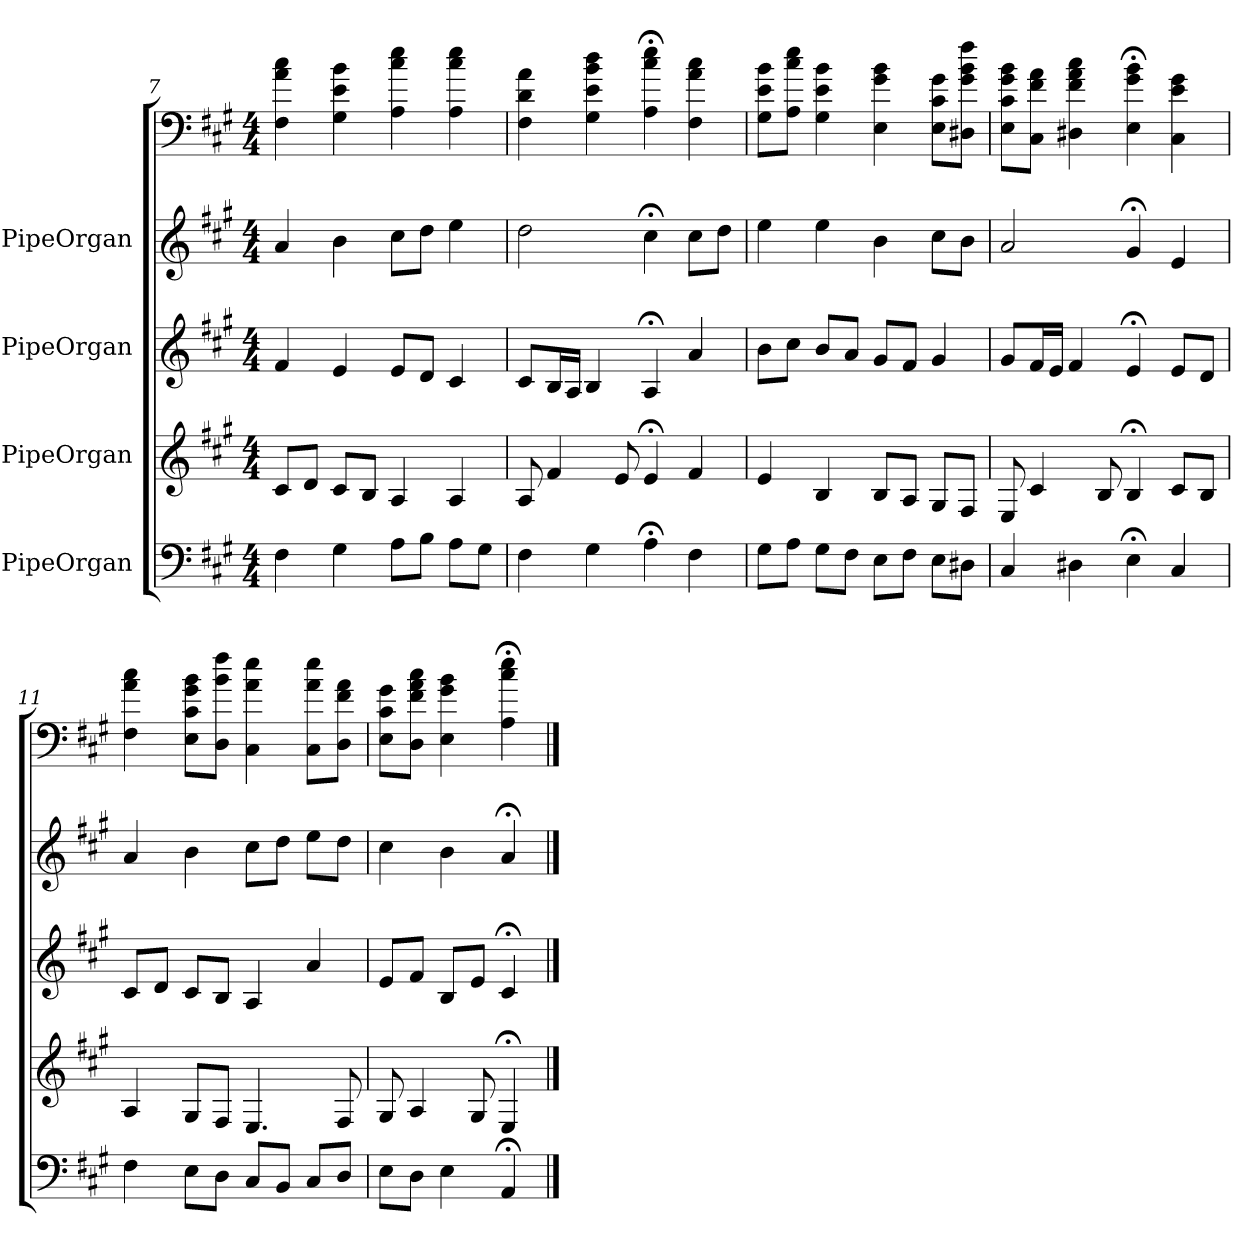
**kern	**kern	**kern	**kern	**kern
*part5	*part4	*part3	*part2	*part1
*staff5	*staff4	*staff3	*staff2	*staff1
*I"PipeOrgan	*I"PipeOrgan	*I"PipeOrgan	*I"PipeOrgan	*
*k[f#c#g#]	*k[f#c#g#]	*k[f#c#g#]	*k[f#c#g#]	*k[f#c#g#]
*A:	*A:	*A:	*A:	*A:
*M4/4	*M4/4	*M4/4	*M4/4	*M4/4
=7	=7	=7	=7	=7
4F#	8c#L	4f#	4a	4F# 4a 4cc#
.	8dJ	.	.	.
4G#	8c#L	4e	4b	4G# 4e 4b
.	8BJ	.	.	.
8AL	4A	8eL	8cc#L	4A 4cc# 4ee
8BJ	.	8dJ	8ddJ	.
8AL	4A	4c#	4ee	4A 4cc# 4ee
8G#J	.	.	.	.
=8	=8	=8	=8	=8
4F#	8A	8c#L	2dd	4F# 4d 4a
.	4f#	16BL	.	.
.	.	16AJJ	.	.
4G#	.	4B	.	4G# 4e 4b 4dd
.	8e	.	.	.
4A;<	4e;<	4A;<	4cc#;<	4A;< 4cc#;< 4ee;<
4F#	4f#	4a	8cc#L	4F# 4a 4cc#
.	.	.	8ddJ	.
=9	=9	=9	=9	=9
8G#L	4e	8bL	4ee	8G# 8e 8bL
8AJ	.	8cc#J	.	8A 8cc# 8eeJ
8G#L	4B	8bL	4ee	4G# 4e 4b
8F#J	.	8aJ	.	.
8EL	8BL	8g#L	4b	4E 4g# 4b
8F#J	8AJ	8f#J	.	.
8EL	8G#L	4g#	8cc#L	8E 8c# 8g#L
8D#XJ	8F#J	.	8bJ	8D#X 8g# 8b 8ff#J
=10	=10	=10	=10	=10
4C#	8E	8g#L	2a	8E 8c# 8g# 8bL
.	4c#	16f#L	.	8C# 8f# 8aJ
.	.	16eJJ	.	.
4D#X	.	4f#	.	4D#X 4f# 4a 4cc#
.	8B	.	.	.
4E;<	4B;<	4e;<	4g#;<	4E;< 4g#;< 4b;<
4C#	8c#L	8eL	4e	4C# 4e 4g#
.	8BJ	8dJ	.	.
=11	=11	=11	=11	=11
4F#	4A	8c#L	4a	4F# 4a 4cc#
.	.	8dJ	.	.
8EL	8G#L	8c#L	4b	8E 8c# 8g# 8bL
8DJ	8F#J	8BJ	.	8D 8b 8ff#J
8C#L	4.E	4A	8cc#L	4C# 4a 4ee
8BBJ	.	.	8ddJ	.
8C#L	.	4a	8eeL	8C# 8a 8eeL
8DJ	8F#	.	8ddJ	8D 8f# 8aJ
=12	=12	=12	=12	=12
8EL	8G#	8eL	4cc#	8E 8c# 8g#L
8DJ	4A	8f#J	.	8D 8f# 8a 8cc#J
4E	.	8BL	4b	4E 4g# 4b
.	8G#	8eJ	.	.
4AA;<	4E;<	4c#;<	4a;<	4A;< 4cc#;< 4ee;<
==	==	==	==	==
*-	*-	*-	*-	*-
